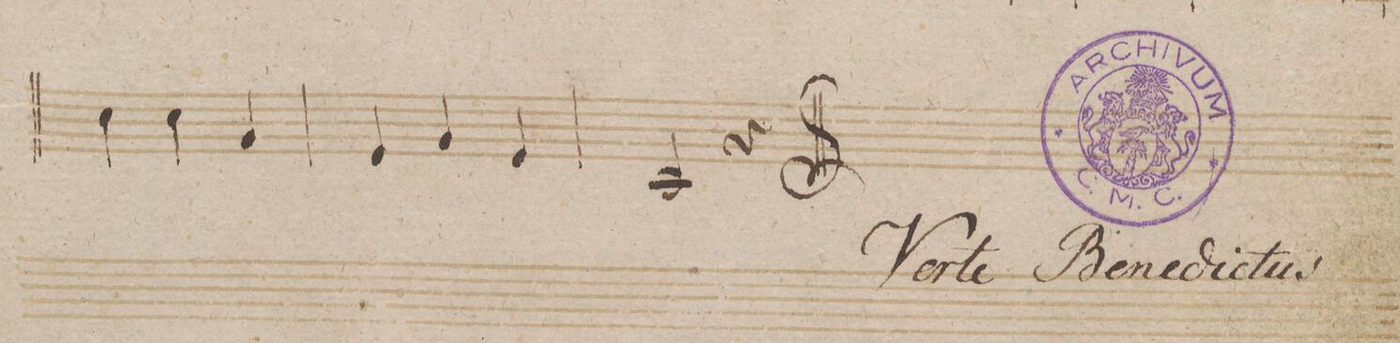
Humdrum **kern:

**kern	**dynam
*I"Corno 1mo in F.	*
*clefG2	*
*k[b-]k[b-]	*
*met(c)	*
*M3/4	*
4f\	.
4f\	.
4c/	.
=56	=56
4A/	.
4c/	.
4A/	.
=57	=57
2F/	.
4r	.
==	==
*-	*-
